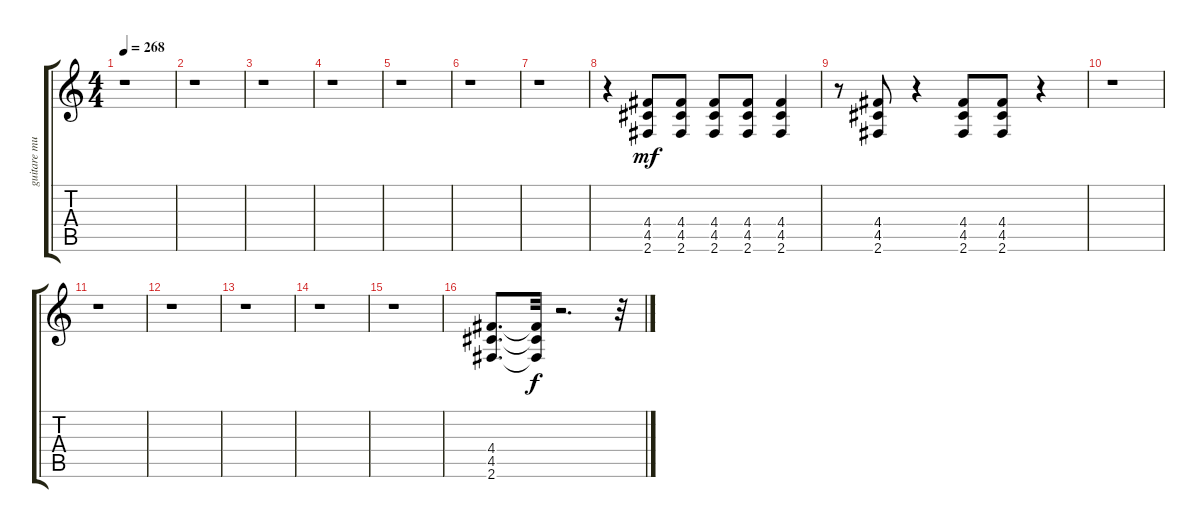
\track ("guitare muted" "guitare mu") {instrument electricguitarmuted}
\staff {score tabs}
\tuning (E4 B3 G3 D3 A2 E2) {hide}
\ts (4 4)
\tempo 268
\clef g2
\ks c
r.1{dy f} |
r.1 |
r.1 |
r.1 |
r.1 |
r.1 |
r.1 |
r.4 (4.4 4.5 2.6).8{dy mf} (4.4 4.5 2.6).8 (4.4 4.5 2.6).8 (4.4 4.5 2.6).8 (4.4 4.5 2.6).4 |
r.8 (4.4 4.5 2.6).8 r.4 (4.4 4.5 2.6).8 (4.4 4.5 2.6).8 r.4 |
r.1 |
r.1 |
r.1 |
r.1 |
r.1 |
r.1 |
(4.4 4.5 2.6).8{d} (4.4{t} 4.5{t} 2.6{t}).32{dy f} r.2{d} r.32
